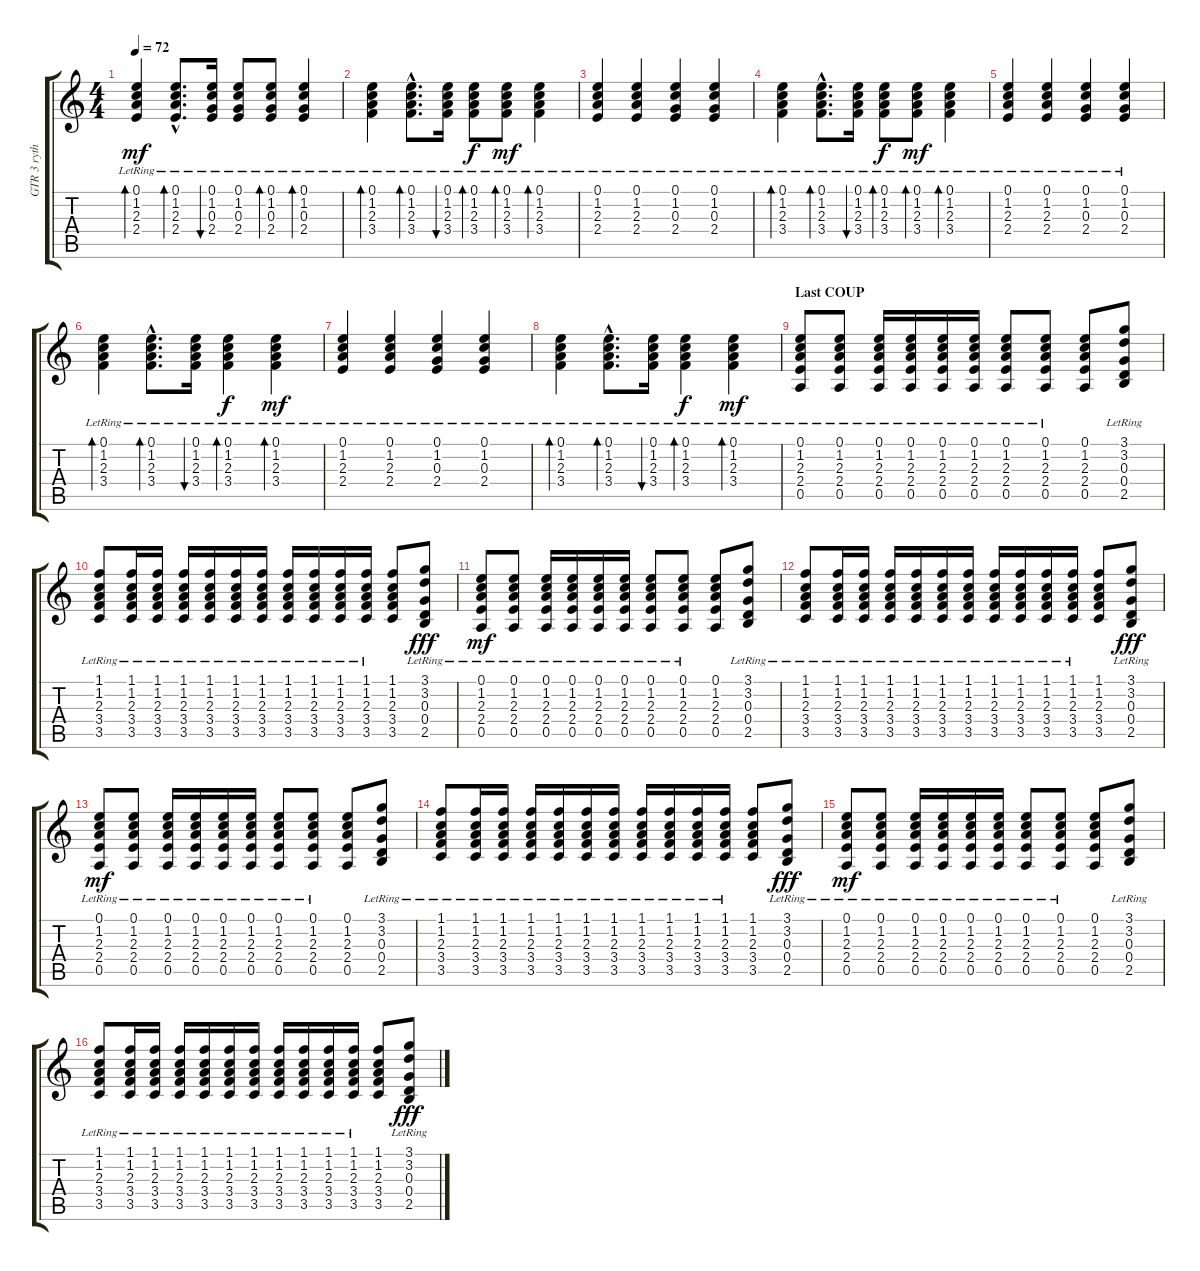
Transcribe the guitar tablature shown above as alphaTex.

\track ("GTR 3 rythm clean" "GTR 3 ryth") {instrument electricguitarjazz}
\staff {score tabs}
\tuning (E4 B3 G3 D3 A2 E2) {hide}
\ts (4 4)
\tempo 72
\clef g2
\ks c
(0.1{lr} 1.2{lr} 2.3{lr} 2.4{lr}).4{bd 120 dy mf} (0.1{hac lr} 1.2{hac lr} 2.3{hac lr} 2.4{hac lr}).8{d bd 60} (0.1{lr} 1.2{lr} 0.3{lr} 2.4{lr}).16{bu 60} (0.1{lr} 1.2{lr} 0.3{lr} 2.4{lr}).8 (0.1{lr} 1.2{lr} 0.3{lr} 2.4{lr}).8{bd 60} (0.1{lr} 1.2{lr} 0.3{lr} 2.4{lr}).4{bd 120} |
(0.1{lr} 1.2{lr} 2.3{lr} 3.4{lr}).4{bd 120} (0.1{hac lr} 1.2{hac lr} 2.3{hac lr} 3.4{hac lr}).8{d bd 120} (0.1{lr} 1.2{lr} 2.3{lr} 3.4{lr}).16{bu 120} (0.1{lr} 1.2{lr} 2.3{lr} 3.4{lr}).8{bd 120 dy f} (0.1{lr} 1.2{lr} 2.3{lr} 3.4{lr}).8{bd 120 dy mf} (0.1{lr} 1.2{lr} 2.3{lr} 3.4{lr}).4{bd 120} |
(0.1{lr} 1.2{lr} 2.3{lr} 2.4{lr}).4 (0.1{lr} 1.2{lr} 2.3{lr} 2.4{lr}).4 (0.1{lr} 1.2{lr} 0.3{lr} 2.4{lr}).4 (0.1{lr} 1.2{lr} 0.3{lr} 2.4{lr}).4 |
(0.1{lr} 1.2{lr} 2.3{lr} 3.4{lr}).4{bd 120} (0.1{hac lr} 1.2{hac lr} 2.3{hac lr} 3.4{hac lr}).8{d bd 120} (0.1{lr} 1.2{lr} 2.3{lr} 3.4{lr}).16{bu 120} (0.1{lr} 1.2{lr} 2.3{lr} 3.4{lr}).8{bd 120 dy f} (0.1{lr} 1.2{lr} 2.3{lr} 3.4{lr}).8{bd 120 dy mf} (0.1{lr} 1.2{lr} 2.3{lr} 3.4{lr}).4{bd 120} |
(0.1{lr} 1.2{lr} 2.3{lr} 2.4{lr}).4 (0.1{lr} 1.2{lr} 2.3{lr} 2.4{lr}).4 (0.1{lr} 1.2{lr} 0.3{lr} 2.4{lr}).4 (0.1{lr} 1.2{lr} 0.3{lr} 2.4{lr}).4 |
(0.1{lr} 1.2{lr} 2.3{lr} 3.4{lr}).4{bd 120} (0.1{hac lr} 1.2{hac lr} 2.3{hac lr} 3.4{hac lr}).8{d bd 120} (0.1{lr} 1.2{lr} 2.3{lr} 3.4{lr}).16{bu 120} (0.1{lr} 1.2{lr} 2.3{lr} 3.4{lr}).4{bd 120 dy f} (0.1{lr} 1.2{lr} 2.3{lr} 3.4{lr}).4{bd 120 dy mf} |
(0.1{lr} 1.2{lr} 2.3{lr} 2.4{lr}).4 (0.1{lr} 1.2{lr} 2.3{lr} 2.4{lr}).4 (0.1{lr} 1.2{lr} 0.3{lr} 2.4{lr}).4 (0.1{lr} 1.2{lr} 0.3{lr} 2.4{lr}).4 |
(0.1{lr} 1.2{lr} 2.3{lr} 3.4{lr}).4{bd 120} (0.1{hac lr} 1.2{hac lr} 2.3{hac lr} 3.4{hac lr}).8{d bd 120} (0.1{lr} 1.2{lr} 2.3{lr} 3.4{lr}).16{bu 120} (0.1{lr} 1.2{lr} 2.3{lr} 3.4{lr}).4{bd 120 dy f} (0.1{lr} 1.2{lr} 2.3{lr} 3.4{lr}).4{bd 120 dy mf} |
\section ("" "Last COUP")
(0.1{lr} 1.2{lr} 2.3{lr} 2.4{lr} 0.5{lr}).8 (0.1{lr} 1.2{lr} 2.3{lr} 2.4{lr} 0.5{lr}).8 (0.1{lr} 1.2{lr} 2.3{lr} 2.4{lr} 0.5{lr}).16 (0.1{lr} 1.2{lr} 2.3{lr} 2.4{lr} 0.5{lr}).16 (0.1{lr} 1.2{lr} 2.3{lr} 2.4{lr} 0.5{lr}).16 (0.1{lr} 1.2{lr} 2.3{lr} 2.4{lr} 0.5{lr}).16 (0.1{lr} 1.2{lr} 2.3{lr} 2.4{lr} 0.5{lr}).8 (0.1{lr} 1.2{lr} 2.3{lr} 2.4{lr} 0.5{lr}).8 (0.1 1.2 2.3 2.4 0.5).8 (3.1{lr} 3.2{lr} 0.3{lr} 0.4{lr} 2.5{lr}).8 |
(1.1{lr} 1.2{lr} 2.3{lr} 3.4{lr} 3.5{lr}).8 (1.1{lr} 1.2{lr} 2.3{lr} 3.4{lr} 3.5{lr}).16 (1.1{lr} 1.2{lr} 2.3{lr} 3.4{lr} 3.5{lr}).16 (1.1{lr} 1.2{lr} 2.3{lr} 3.4{lr} 3.5{lr}).16 (1.1{lr} 1.2{lr} 2.3{lr} 3.4{lr} 3.5{lr}).16 (1.1{lr} 1.2{lr} 2.3{lr} 3.4{lr} 3.5{lr}).16 (1.1{lr} 1.2{lr} 2.3{lr} 3.4{lr} 3.5{lr}).16 (1.1{lr} 1.2{lr} 2.3{lr} 3.4{lr} 3.5{lr}).16 (1.1{lr} 1.2{lr} 2.3{lr} 3.4{lr} 3.5{lr}).16 (1.1{lr} 1.2{lr} 2.3{lr} 3.4{lr} 3.5{lr}).16 (1.1{lr} 1.2{lr} 2.3{lr} 3.4{lr} 3.5{lr}).16 (1.1 1.2 2.3 3.4 3.5).8 (3.1{lr} 3.2{lr} 0.3{lr} 0.4{lr} 2.5{lr}).8{dy fff} |
(0.1{lr} 1.2{lr} 2.3{lr} 2.4{lr} 0.5{lr}).8{dy mf} (0.1{lr} 1.2{lr} 2.3{lr} 2.4{lr} 0.5{lr}).8 (0.1{lr} 1.2{lr} 2.3{lr} 2.4{lr} 0.5{lr}).16 (0.1{lr} 1.2{lr} 2.3{lr} 2.4{lr} 0.5{lr}).16 (0.1{lr} 1.2{lr} 2.3{lr} 2.4{lr} 0.5{lr}).16 (0.1{lr} 1.2{lr} 2.3{lr} 2.4{lr} 0.5{lr}).16 (0.1{lr} 1.2{lr} 2.3{lr} 2.4{lr} 0.5{lr}).8 (0.1{lr} 1.2{lr} 2.3{lr} 2.4{lr} 0.5{lr}).8 (0.1 1.2 2.3 2.4 0.5).8 (3.1{lr} 3.2{lr} 0.3{lr} 0.4{lr} 2.5{lr}).8 |
(1.1{lr} 1.2{lr} 2.3{lr} 3.4{lr} 3.5{lr}).8 (1.1{lr} 1.2{lr} 2.3{lr} 3.4{lr} 3.5{lr}).16 (1.1{lr} 1.2{lr} 2.3{lr} 3.4{lr} 3.5{lr}).16 (1.1{lr} 1.2{lr} 2.3{lr} 3.4{lr} 3.5{lr}).16 (1.1{lr} 1.2{lr} 2.3{lr} 3.4{lr} 3.5{lr}).16 (1.1{lr} 1.2{lr} 2.3{lr} 3.4{lr} 3.5{lr}).16 (1.1{lr} 1.2{lr} 2.3{lr} 3.4{lr} 3.5{lr}).16 (1.1{lr} 1.2{lr} 2.3{lr} 3.4{lr} 3.5{lr}).16 (1.1{lr} 1.2{lr} 2.3{lr} 3.4{lr} 3.5{lr}).16 (1.1{lr} 1.2{lr} 2.3{lr} 3.4{lr} 3.5{lr}).16 (1.1{lr} 1.2{lr} 2.3{lr} 3.4{lr} 3.5{lr}).16 (1.1 1.2 2.3 3.4 3.5).8 (3.1{lr} 3.2{lr} 0.3{lr} 0.4{lr} 2.5{lr}).8{dy fff} |
(0.1{lr} 1.2{lr} 2.3{lr} 2.4{lr} 0.5{lr}).8{dy mf} (0.1{lr} 1.2{lr} 2.3{lr} 2.4{lr} 0.5{lr}).8 (0.1{lr} 1.2{lr} 2.3{lr} 2.4{lr} 0.5{lr}).16 (0.1{lr} 1.2{lr} 2.3{lr} 2.4{lr} 0.5{lr}).16 (0.1{lr} 1.2{lr} 2.3{lr} 2.4{lr} 0.5{lr}).16 (0.1{lr} 1.2{lr} 2.3{lr} 2.4{lr} 0.5{lr}).16 (0.1{lr} 1.2{lr} 2.3{lr} 2.4{lr} 0.5{lr}).8 (0.1{lr} 1.2{lr} 2.3{lr} 2.4{lr} 0.5{lr}).8 (0.1 1.2 2.3 2.4 0.5).8 (3.1{lr} 3.2{lr} 0.3{lr} 0.4{lr} 2.5{lr}).8 |
(1.1{lr} 1.2{lr} 2.3{lr} 3.4{lr} 3.5{lr}).8 (1.1{lr} 1.2{lr} 2.3{lr} 3.4{lr} 3.5{lr}).16 (1.1{lr} 1.2{lr} 2.3{lr} 3.4{lr} 3.5{lr}).16 (1.1{lr} 1.2{lr} 2.3{lr} 3.4{lr} 3.5{lr}).16 (1.1{lr} 1.2{lr} 2.3{lr} 3.4{lr} 3.5{lr}).16 (1.1{lr} 1.2{lr} 2.3{lr} 3.4{lr} 3.5{lr}).16 (1.1{lr} 1.2{lr} 2.3{lr} 3.4{lr} 3.5{lr}).16 (1.1{lr} 1.2{lr} 2.3{lr} 3.4{lr} 3.5{lr}).16 (1.1{lr} 1.2{lr} 2.3{lr} 3.4{lr} 3.5{lr}).16 (1.1{lr} 1.2{lr} 2.3{lr} 3.4{lr} 3.5{lr}).16 (1.1{lr} 1.2{lr} 2.3{lr} 3.4{lr} 3.5{lr}).16 (1.1 1.2 2.3 3.4 3.5).8 (3.1{lr} 3.2{lr} 0.3{lr} 0.4{lr} 2.5{lr}).8{dy fff} |
(0.1{lr} 1.2{lr} 2.3{lr} 2.4{lr} 0.5{lr}).8{dy mf} (0.1{lr} 1.2{lr} 2.3{lr} 2.4{lr} 0.5{lr}).8 (0.1{lr} 1.2{lr} 2.3{lr} 2.4{lr} 0.5{lr}).16 (0.1{lr} 1.2{lr} 2.3{lr} 2.4{lr} 0.5{lr}).16 (0.1{lr} 1.2{lr} 2.3{lr} 2.4{lr} 0.5{lr}).16 (0.1{lr} 1.2{lr} 2.3{lr} 2.4{lr} 0.5{lr}).16 (0.1{lr} 1.2{lr} 2.3{lr} 2.4{lr} 0.5{lr}).8 (0.1{lr} 1.2{lr} 2.3{lr} 2.4{lr} 0.5{lr}).8 (0.1 1.2 2.3 2.4 0.5).8 (3.1{lr} 3.2{lr} 0.3{lr} 0.4{lr} 2.5{lr}).8 |
(1.1{lr} 1.2{lr} 2.3{lr} 3.4{lr} 3.5{lr}).8 (1.1{lr} 1.2{lr} 2.3{lr} 3.4{lr} 3.5{lr}).16 (1.1{lr} 1.2{lr} 2.3{lr} 3.4{lr} 3.5{lr}).16 (1.1{lr} 1.2{lr} 2.3{lr} 3.4{lr} 3.5{lr}).16 (1.1{lr} 1.2{lr} 2.3{lr} 3.4{lr} 3.5{lr}).16 (1.1{lr} 1.2{lr} 2.3{lr} 3.4{lr} 3.5{lr}).16 (1.1{lr} 1.2{lr} 2.3{lr} 3.4{lr} 3.5{lr}).16 (1.1{lr} 1.2{lr} 2.3{lr} 3.4{lr} 3.5{lr}).16 (1.1{lr} 1.2{lr} 2.3{lr} 3.4{lr} 3.5{lr}).16 (1.1{lr} 1.2{lr} 2.3{lr} 3.4{lr} 3.5{lr}).16 (1.1{lr} 1.2{lr} 2.3{lr} 3.4{lr} 3.5{lr}).16 (1.1 1.2 2.3 3.4 3.5).8 (3.1{lr} 3.2{lr} 0.3{lr} 0.4{lr} 2.5{lr}).8{dy fff}
